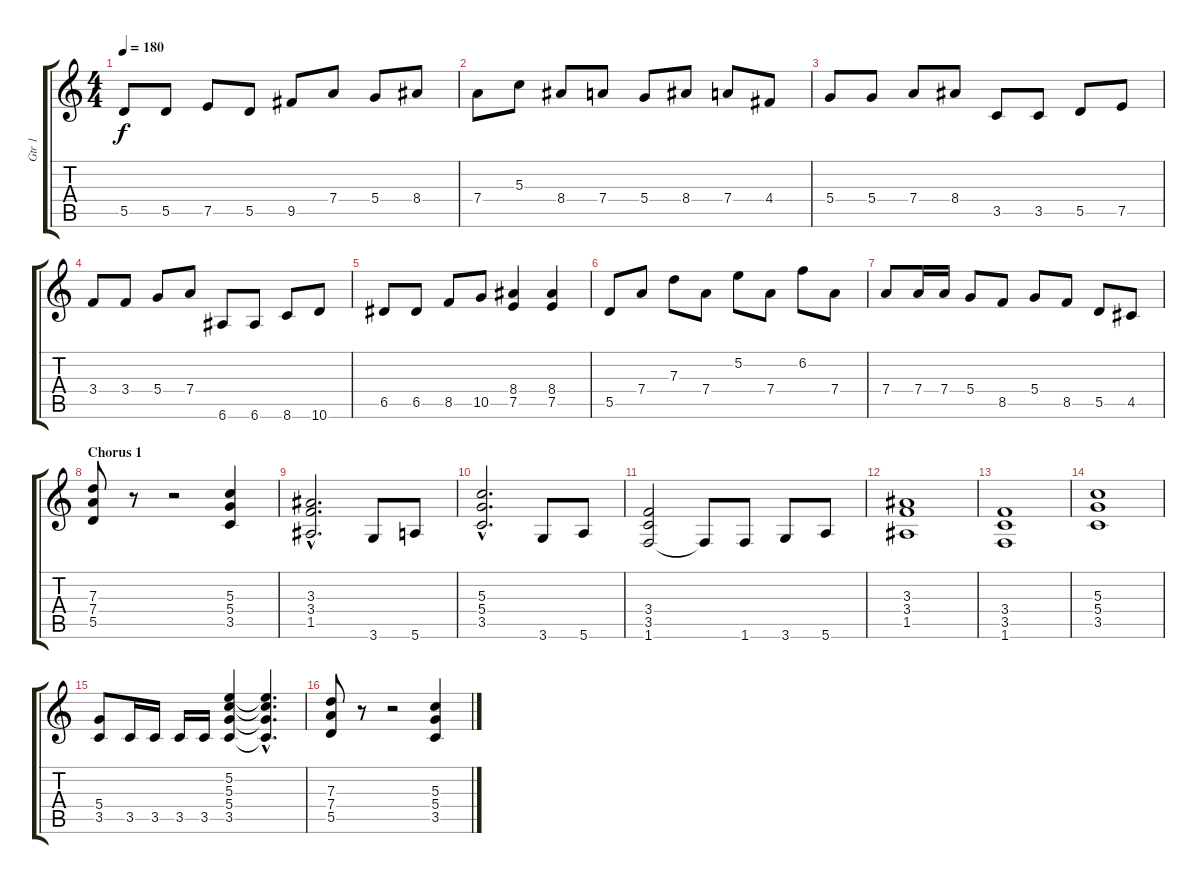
\track ("Gtr 1" "Gtr 1") {instrument overdrivenguitar}
\staff {score tabs}
\tuning (E4 B3 G3 D3 A2 E2) {hide}
\ts (4 4)
\tempo 180
\clef g2
\ks c
5.5.8{dy f} 5.5.8 7.5.8 5.5.8 9.5.8 7.4.8 5.4.8 8.4.8 |
7.4.8 5.3.8 8.4.8 7.4.8 5.4.8 8.4.8 7.4.8 4.4.8 |
5.4.8 5.4.8 7.4.8 8.4.8 3.5.8 3.5.8 5.5.8 7.5.8 |
3.4.8 3.4.8 5.4.8 7.4.8 6.6.8 6.6.8 8.6.8 10.6.8 |
6.5.8 6.5.8 8.5.8 10.5.8 (8.4 7.5).4 (8.4 7.5).4 |
5.5.8 7.4.8 7.3.8 7.4.8 5.2.8 7.4.8 6.2.8 7.4.8 |
7.4.8 7.4.16 7.4.16 5.4.8 8.5.8 5.4.8 8.5.8 5.5.8 4.5.8 |
\section ("" "Chorus 1")
(7.3 7.4 5.5).8 r.8 r.2 (5.3 5.4 3.5).4 |
(3.3{hac} 3.4{hac} 1.5{hac}).2{d} 3.6.8 5.6.8 |
(5.3{hac} 5.4{hac} 3.5{hac}).2{d} 3.6.8 5.6.8 |
(3.4 3.5 1.6).2 1.6{t}.8 1.6.8 3.6.8 5.6.8 |
(3.3 3.4 1.5).1 |
(3.4 3.5 1.6).1 |
(5.3 5.4 3.5).1 |
(5.4 3.5).8 3.5.16 3.5.16 3.5.16 3.5.16 (5.2 5.3 5.4 3.5).4 (5.2{hac t} 5.3{hac t} 5.4{hac t} 3.5{hac t}).4{d} |
(7.3 7.4 5.5).8 r.8 r.2 (5.3 5.4 3.5).4
